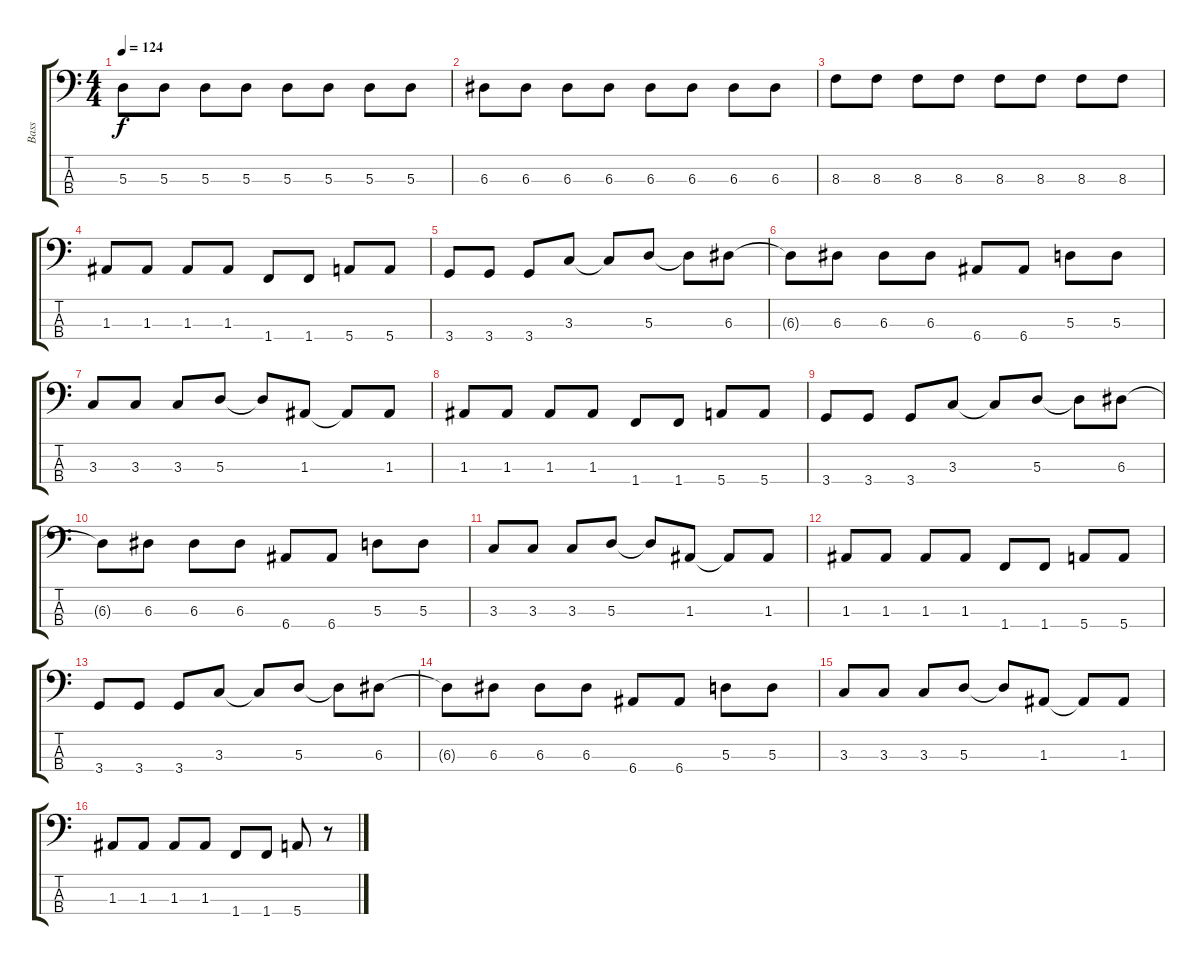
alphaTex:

\track ("Bass" "Bass") {instrument electricbassfinger}
\staff {score tabs}
\tuning (G2 D2 A1 E1) {hide}
\ts (4 4)
\tempo 124
\clef f4
\ks c
5.3.8{dy f} 5.3.8 5.3.8 5.3.8 5.3.8 5.3.8 5.3.8 5.3.8 |
6.3.8 6.3.8 6.3.8 6.3.8 6.3.8 6.3.8 6.3.8 6.3.8 |
8.3.8 8.3.8 8.3.8 8.3.8 8.3.8 8.3.8 8.3.8 8.3.8 |
1.3.8 1.3.8 1.3.8 1.3.8 1.4.8 1.4.8 5.4.8 5.4.8 |
3.4.8 3.4.8 3.4.8 3.3.8 3.3{t}.8 5.3.8 5.3{t}.8 6.3.8 |
6.3{t}.8 6.3.8 6.3.8 6.3.8 6.4.8 6.4.8 5.3.8 5.3.8 |
3.3.8 3.3.8 3.3.8 5.3.8 5.3{t}.8 1.3.8 1.3{t}.8 1.3.8 |
1.3.8 1.3.8 1.3.8 1.3.8 1.4.8 1.4.8 5.4.8 5.4.8 |
3.4.8 3.4.8 3.4.8 3.3.8 3.3{t}.8 5.3.8 5.3{t}.8 6.3.8 |
6.3{t}.8 6.3.8 6.3.8 6.3.8 6.4.8 6.4.8 5.3.8 5.3.8 |
3.3.8 3.3.8 3.3.8 5.3.8 5.3{t}.8 1.3.8 1.3{t}.8 1.3.8 |
1.3.8 1.3.8 1.3.8 1.3.8 1.4.8 1.4.8 5.4.8 5.4.8 |
3.4.8 3.4.8 3.4.8 3.3.8 3.3{t}.8 5.3.8 5.3{t}.8 6.3.8 |
6.3{t}.8 6.3.8 6.3.8 6.3.8 6.4.8 6.4.8 5.3.8 5.3.8 |
3.3.8 3.3.8 3.3.8 5.3.8 5.3{t}.8 1.3.8 1.3{t}.8 1.3.8 |
1.3.8 1.3.8 1.3.8 1.3.8 1.4.8 1.4.8 5.4.8 r.8
